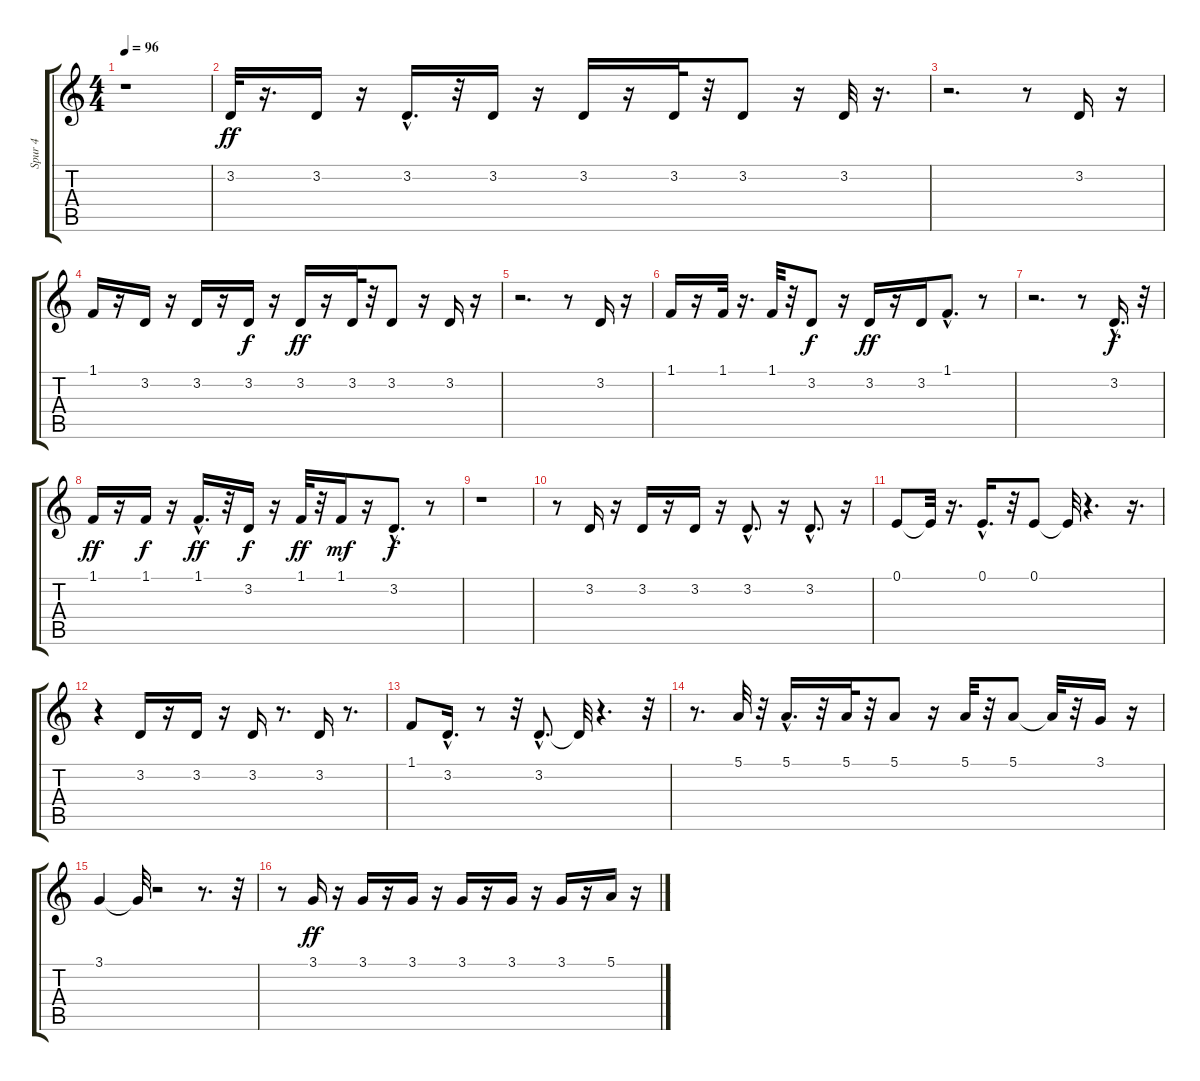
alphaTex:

\track ("Spur 4" "Spur 4") {instrument lead8bassandlead}
\staff {score tabs}
\tuning (E4 B3 G3 D3 A2 E2) {hide}
\ts (4 4)
\tempo 96
\clef g2
\ks c
r.1{dy ff} |
3.2.32 r.16{d} 3.2.16 r.16 3.2{hac}.16{d} r.32 3.2.16 r.16 3.2.16 r.16 3.2.32 r.32 3.2.8 r.16 3.2.32 r.16{d} |
r.2{d} r.8 3.2.16 r.16 |
1.1.16 r.16 3.2.16 r.16 3.2.16 r.16 3.2.16{dy f} r.16 3.2.16{dy ff} r.16 3.2.32 r.32 3.2.8 r.16 3.2.16 r.16 |
r.2{d} r.8 3.2.16 r.16 |
1.1.16 r.16 1.1.32 r.16{d} 1.1.32 r.32 3.2.8{dy f} r.16 3.2.16{dy ff} r.16 3.2.16 1.1{hac}.8{d} r.8 |
r.2{d} r.8 3.2{hac}.16{d dy f} r.32 |
1.1.16{dy ff} r.16 1.1.16{dy f} r.16 1.1{hac}.16{d dy ff} r.32 3.2.16{dy f} r.16 1.1.32{dy ff} r.32 1.1.16{dy mf} r.16 3.2{hac}.8{d dy f} r.8 |
r.1 |
r.8 3.2.16 r.16 3.2.16 r.16 3.2.16 r.16 3.2{hac}.8{d} r.16 3.2{hac}.8{d} r.16 |
0.1.8 0.1{t}.32 r.16{d} 0.1{hac}.16{d} r.32 0.1.8 0.1{t}.32 r.4{d} r.16{d} |
r.4 3.2.16 r.16 3.2.16 r.16 3.2.16 r.8{d} 3.2.16 r.8{d} |
1.1.8 3.2{hac}.16{d} r.8 r.32 3.2{hac}.8{d} 3.2{t}.32 r.4{d} r.32 |
r.8{d} 5.1.32 r.32 5.1{hac}.16{d} r.32 5.1.32 r.32 5.1.8 r.16 5.1.32 r.32 5.1.8 5.1{t}.32 r.32 3.1.16 r.16 |
3.1.4 3.1{t}.32 r.2 r.8{d} r.32 |
r.8 3.1.16{dy ff} r.16 3.1.16 r.16 3.1.16 r.16 3.1.16 r.16 3.1.16 r.16 3.1.16 r.16 5.1.16 r.16
